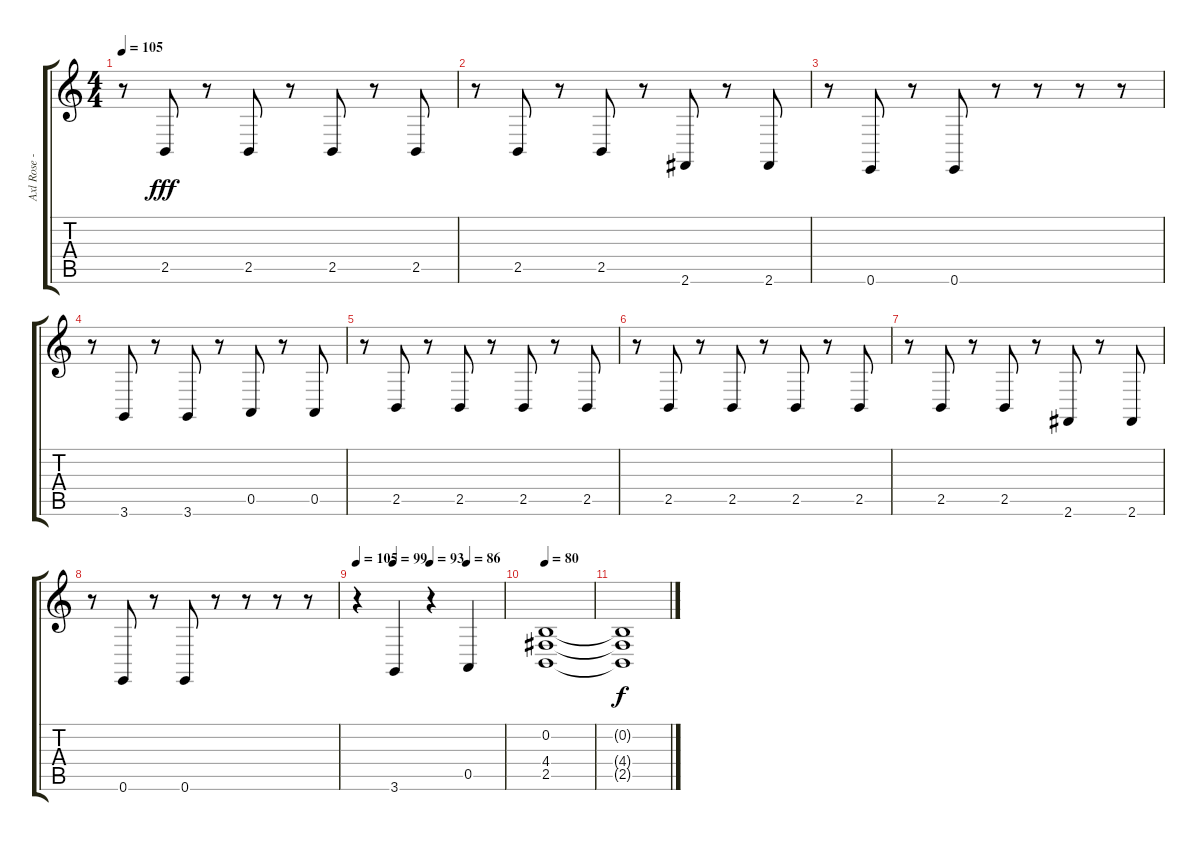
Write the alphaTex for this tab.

\track ("Axl Rose -Piano-" "Axl Rose -") {instrument acousticgrandpiano}
\staff {score tabs}
\tuning (E4 B3 G3 D3 A2 E2) {hide}
\ts (4 4)
\tempo 105
\clef g2
\ks c
r.8{dy fff} 2.5.8 r.8 2.5.8 r.8 2.5.8 r.8 2.5.8 |
r.8 2.5.8 r.8 2.5.8 r.8 2.6.8 r.8 2.6.8 |
r.8 0.6.8 r.8 0.6.8 r.8 r.8 r.8 r.8 |
r.8 3.6.8 r.8 3.6.8 r.8 0.5.8 r.8 0.5.8 |
r.8 2.5.8 r.8 2.5.8 r.8 2.5.8 r.8 2.5.8 |
r.8 2.5.8 r.8 2.5.8 r.8 2.5.8 r.8 2.5.8 |
r.8 2.5.8 r.8 2.5.8 r.8 2.6.8 r.8 2.6.8 |
r.8 0.6.8 r.8 0.6.8 r.8 r.8 r.8 r.8 |
\tempo 105
\tempo (99 0.25)
\tempo (93 0.5)
\tempo (86 0.75)
r.4 3.6.4 r.4 0.5.4 |
\tempo 80
(0.2 4.4 2.5).1 |
(0.2{t} 4.4{t} 2.5{t}).1{dy f}
